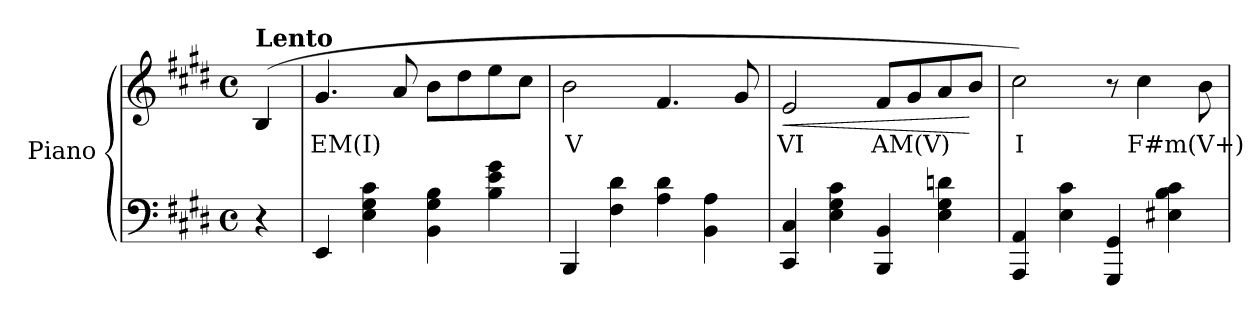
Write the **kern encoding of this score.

**kern	**kern	**text	**dynam
*part1	*part1	*part1	*part1
*staff2	*staff1	*staff1	*staff1/2
*I"Piano	*	*	*
*I'Pno	*	*	*
*clefF4	*clefG2	*	*
*k[f#c#g#d#]	*k[f#c#g#d#]	*	*
*M4/4	*M4/4	*	*
*met(c)	*met(c)	*	*
*MM76	*MM76	*	*
=	=	=	=
!	!LO:TX:a:B:t=Lento	!	!
4r	(>4B/	.	.
=1	=1	=1	=1
!	!	!LO:LY:b	!
4EE/	4.g#/	EM(I)	.
4E\ 4G#\ 4c#\	.	.	.
.	8a/	.	.
4BB\ 4G#\ 4B\	8b\L	.	.
.	8dd#\	.	.
4B\ 4e\ 4g#\	8ee\	.	.
.	8cc#\J	.	.
=2	=2	=2	=2
!	!	!LO:LY:b	!
4BBB/	2b\	V	.
4F#\ 4d#\	.	.	.
4A\ 4d#\	4.f#/	.	.
4BB\ 4A\	.	.	.
.	8g#/	.	.
=3	=3	=3	=3
!	!	!LO:LY:b	!LO:HP:b
4CC#/ 4C#/	2e/	VI	<
4E\ 4G#\ 4c#\	.	.	.
!	!	!LO:LY:b	!
4BBB/ 4BB/	8f#/L	AM(V)	.
.	8g#/	.	.
4E\ 4G#\ 4dn\	8a/	.	.
.	8b/J	.	[
=4	=4	=4	=4
!	!	!LO:LY:b	!
4AAA/ 4AA/	2cc#\)	I	.
4E\ 4c#\	.	.	.
4GGG#/ 4GG#/	8r	.	.
!	!	!LO:LY:b	!
.	4cc#\	F#m(V+)	.
4E#X\ 4B\ 4c#\	.	.	.
.	8b\	.	.
=	=	=	=
*-	*-	*-	*-
